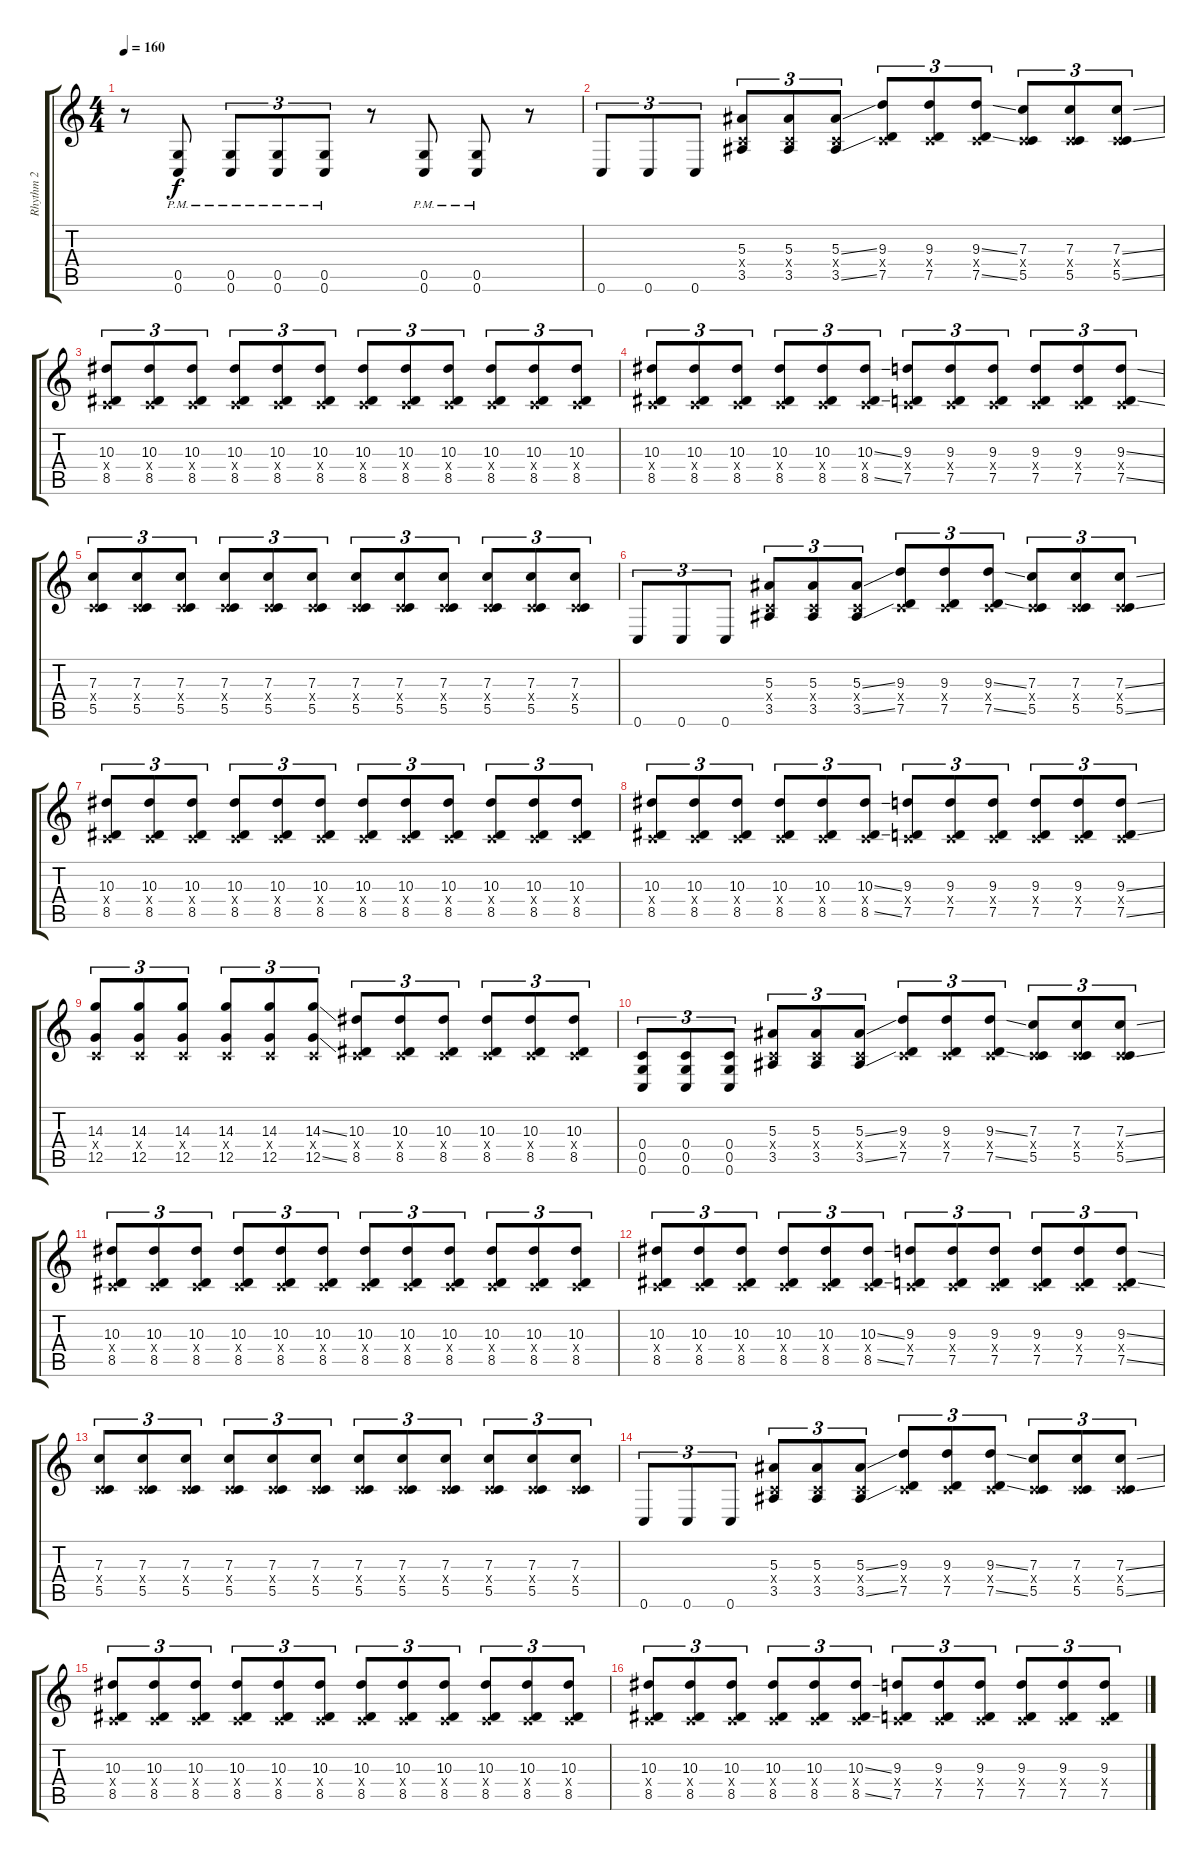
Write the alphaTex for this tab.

\track ("Rhythm 2" "Rhythm 2") {instrument distortionguitar}
\staff {score tabs}
\tuning (D4 A3 F3 C3 G2 C2) {hide}
\ts (4 4)
\tempo 160
\clef g2
\ks c
r.8{dy f} (0.5{pm} 0.6{pm}).8 (0.5{pm} 0.6{pm}).8{tu (3 2)} (0.5{pm} 0.6{pm}).8{tu (3 2)} (0.5{pm} 0.6{pm}).8{tu (3 2)} r.8 (0.5{pm} 0.6{pm}).8 (0.5{pm} 0.6{pm}).8 r.8 |
0.6.8{tu (3 2)} 0.6.8{tu (3 2)} 0.6.8{tu (3 2)} (5.3 0.4{x} 3.5).8{tu (3 2)} (5.3 0.4{x} 3.5).8{tu (3 2)} (5.3{ss} 0.4{x} 3.5{ss}).8{tu (3 2)} (9.3 0.4{x} 7.5).8{tu (3 2)} (9.3 0.4{x} 7.5).8{tu (3 2)} (9.3{ss} 0.4{x} 7.5{ss}).8{tu (3 2)} (7.3 0.4{x} 5.5).8{tu (3 2)} (7.3 0.4{x} 5.5).8{tu (3 2)} (7.3{ss} 0.4{x} 5.5{ss}).8{tu (3 2)} |
(10.3 0.4{x} 8.5).8{tu (3 2)} (10.3 0.4{x} 8.5).8{tu (3 2)} (10.3 0.4{x} 8.5).8{tu (3 2)} (10.3 0.4{x} 8.5).8{tu (3 2)} (10.3 0.4{x} 8.5).8{tu (3 2)} (10.3 0.4{x} 8.5).8{tu (3 2)} (10.3 0.4{x} 8.5).8{tu (3 2)} (10.3 0.4{x} 8.5).8{tu (3 2)} (10.3 0.4{x} 8.5).8{tu (3 2)} (10.3 0.4{x} 8.5).8{tu (3 2)} (10.3 0.4{x} 8.5).8{tu (3 2)} (10.3 0.4{x} 8.5).8{tu (3 2)} |
(10.3 0.4{x} 8.5).8{tu (3 2)} (10.3 0.4{x} 8.5).8{tu (3 2)} (10.3 0.4{x} 8.5).8{tu (3 2)} (10.3 0.4{x} 8.5).8{tu (3 2)} (10.3 0.4{x} 8.5).8{tu (3 2)} (10.3{ss} 0.4{x} 8.5{ss}).8{tu (3 2)} (9.3 0.4{x} 7.5).8{tu (3 2)} (9.3 0.4{x} 7.5).8{tu (3 2)} (9.3 0.4{x} 7.5).8{tu (3 2)} (9.3 0.4{x} 7.5).8{tu (3 2)} (9.3 0.4{x} 7.5).8{tu (3 2)} (9.3{ss} 0.4{x} 7.5{ss}).8{tu (3 2)} |
(7.3 0.4{x} 5.5).8{tu (3 2)} (7.3 0.4{x} 5.5).8{tu (3 2)} (7.3 0.4{x} 5.5).8{tu (3 2)} (7.3 0.4{x} 5.5).8{tu (3 2)} (7.3 0.4{x} 5.5).8{tu (3 2)} (7.3 0.4{x} 5.5).8{tu (3 2)} (7.3 0.4{x} 5.5).8{tu (3 2)} (7.3 0.4{x} 5.5).8{tu (3 2)} (7.3 0.4{x} 5.5).8{tu (3 2)} (7.3 0.4{x} 5.5).8{tu (3 2)} (7.3 0.4{x} 5.5).8{tu (3 2)} (7.3 0.4{x} 5.5).8{tu (3 2)} |
0.6.8{tu (3 2)} 0.6.8{tu (3 2)} 0.6.8{tu (3 2)} (5.3 0.4{x} 3.5).8{tu (3 2)} (5.3 0.4{x} 3.5).8{tu (3 2)} (5.3{ss} 0.4{x} 3.5{ss}).8{tu (3 2)} (9.3 0.4{x} 7.5).8{tu (3 2)} (9.3 0.4{x} 7.5).8{tu (3 2)} (9.3{ss} 0.4{x} 7.5{ss}).8{tu (3 2)} (7.3 0.4{x} 5.5).8{tu (3 2)} (7.3 0.4{x} 5.5).8{tu (3 2)} (7.3{ss} 0.4{x} 5.5{ss}).8{tu (3 2)} |
(10.3 0.4{x} 8.5).8{tu (3 2)} (10.3 0.4{x} 8.5).8{tu (3 2)} (10.3 0.4{x} 8.5).8{tu (3 2)} (10.3 0.4{x} 8.5).8{tu (3 2)} (10.3 0.4{x} 8.5).8{tu (3 2)} (10.3 0.4{x} 8.5).8{tu (3 2)} (10.3 0.4{x} 8.5).8{tu (3 2)} (10.3 0.4{x} 8.5).8{tu (3 2)} (10.3 0.4{x} 8.5).8{tu (3 2)} (10.3 0.4{x} 8.5).8{tu (3 2)} (10.3 0.4{x} 8.5).8{tu (3 2)} (10.3 0.4{x} 8.5).8{tu (3 2)} |
(10.3 0.4{x} 8.5).8{tu (3 2)} (10.3 0.4{x} 8.5).8{tu (3 2)} (10.3 0.4{x} 8.5).8{tu (3 2)} (10.3 0.4{x} 8.5).8{tu (3 2)} (10.3 0.4{x} 8.5).8{tu (3 2)} (10.3{ss} 0.4{x} 8.5{ss}).8{tu (3 2)} (9.3 0.4{x} 7.5).8{tu (3 2)} (9.3 0.4{x} 7.5).8{tu (3 2)} (9.3 0.4{x} 7.5).8{tu (3 2)} (9.3 0.4{x} 7.5).8{tu (3 2)} (9.3 0.4{x} 7.5).8{tu (3 2)} (9.3{ss} 0.4{x} 7.5{ss}).8{tu (3 2)} |
(14.3 0.4{x} 12.5).8{tu (3 2)} (14.3 0.4{x} 12.5).8{tu (3 2)} (14.3 0.4{x} 12.5).8{tu (3 2)} (14.3 0.4{x} 12.5).8{tu (3 2)} (14.3 0.4{x} 12.5).8{tu (3 2)} (14.3{ss} 0.4{x} 12.5{ss}).8{tu (3 2)} (10.3 0.4{x} 8.5).8{tu (3 2)} (10.3 0.4{x} 8.5).8{tu (3 2)} (10.3 0.4{x} 8.5).8{tu (3 2)} (10.3 0.4{x} 8.5).8{tu (3 2)} (10.3 0.4{x} 8.5).8{tu (3 2)} (10.3 0.4{x} 8.5).8{tu (3 2)} |
(0.4 0.5 0.6).8{tu (3 2)} (0.4 0.5 0.6).8{tu (3 2)} (0.4 0.5 0.6).8{tu (3 2)} (5.3 0.4{x} 3.5).8{tu (3 2)} (5.3 0.4{x} 3.5).8{tu (3 2)} (5.3{ss} 0.4{x} 3.5{ss}).8{tu (3 2)} (9.3 0.4{x} 7.5).8{tu (3 2)} (9.3 0.4{x} 7.5).8{tu (3 2)} (9.3{ss} 0.4{x} 7.5{ss}).8{tu (3 2)} (7.3 0.4{x} 5.5).8{tu (3 2)} (7.3 0.4{x} 5.5).8{tu (3 2)} (7.3{ss} 0.4{x} 5.5{ss}).8{tu (3 2)} |
(10.3 0.4{x} 8.5).8{tu (3 2)} (10.3 0.4{x} 8.5).8{tu (3 2)} (10.3 0.4{x} 8.5).8{tu (3 2)} (10.3 0.4{x} 8.5).8{tu (3 2)} (10.3 0.4{x} 8.5).8{tu (3 2)} (10.3 0.4{x} 8.5).8{tu (3 2)} (10.3 0.4{x} 8.5).8{tu (3 2)} (10.3 0.4{x} 8.5).8{tu (3 2)} (10.3 0.4{x} 8.5).8{tu (3 2)} (10.3 0.4{x} 8.5).8{tu (3 2)} (10.3 0.4{x} 8.5).8{tu (3 2)} (10.3 0.4{x} 8.5).8{tu (3 2)} |
(10.3 0.4{x} 8.5).8{tu (3 2)} (10.3 0.4{x} 8.5).8{tu (3 2)} (10.3 0.4{x} 8.5).8{tu (3 2)} (10.3 0.4{x} 8.5).8{tu (3 2)} (10.3 0.4{x} 8.5).8{tu (3 2)} (10.3{ss} 0.4{x} 8.5{ss}).8{tu (3 2)} (9.3 0.4{x} 7.5).8{tu (3 2)} (9.3 0.4{x} 7.5).8{tu (3 2)} (9.3 0.4{x} 7.5).8{tu (3 2)} (9.3 0.4{x} 7.5).8{tu (3 2)} (9.3 0.4{x} 7.5).8{tu (3 2)} (9.3{ss} 0.4{x} 7.5{ss}).8{tu (3 2)} |
(7.3 0.4{x} 5.5).8{tu (3 2)} (7.3 0.4{x} 5.5).8{tu (3 2)} (7.3 0.4{x} 5.5).8{tu (3 2)} (7.3 0.4{x} 5.5).8{tu (3 2)} (7.3 0.4{x} 5.5).8{tu (3 2)} (7.3 0.4{x} 5.5).8{tu (3 2)} (7.3 0.4{x} 5.5).8{tu (3 2)} (7.3 0.4{x} 5.5).8{tu (3 2)} (7.3 0.4{x} 5.5).8{tu (3 2)} (7.3 0.4{x} 5.5).8{tu (3 2)} (7.3 0.4{x} 5.5).8{tu (3 2)} (7.3 0.4{x} 5.5).8{tu (3 2)} |
0.6.8{tu (3 2)} 0.6.8{tu (3 2)} 0.6.8{tu (3 2)} (5.3 0.4{x} 3.5).8{tu (3 2)} (5.3 0.4{x} 3.5).8{tu (3 2)} (5.3{ss} 0.4{x} 3.5{ss}).8{tu (3 2)} (9.3 0.4{x} 7.5).8{tu (3 2)} (9.3 0.4{x} 7.5).8{tu (3 2)} (9.3{ss} 0.4{x} 7.5{ss}).8{tu (3 2)} (7.3 0.4{x} 5.5).8{tu (3 2)} (7.3 0.4{x} 5.5).8{tu (3 2)} (7.3{ss} 0.4{x} 5.5{ss}).8{tu (3 2)} |
(10.3 0.4{x} 8.5).8{tu (3 2)} (10.3 0.4{x} 8.5).8{tu (3 2)} (10.3 0.4{x} 8.5).8{tu (3 2)} (10.3 0.4{x} 8.5).8{tu (3 2)} (10.3 0.4{x} 8.5).8{tu (3 2)} (10.3 0.4{x} 8.5).8{tu (3 2)} (10.3 0.4{x} 8.5).8{tu (3 2)} (10.3 0.4{x} 8.5).8{tu (3 2)} (10.3 0.4{x} 8.5).8{tu (3 2)} (10.3 0.4{x} 8.5).8{tu (3 2)} (10.3 0.4{x} 8.5).8{tu (3 2)} (10.3 0.4{x} 8.5).8{tu (3 2)} |
(10.3 0.4{x} 8.5).8{tu (3 2)} (10.3 0.4{x} 8.5).8{tu (3 2)} (10.3 0.4{x} 8.5).8{tu (3 2)} (10.3 0.4{x} 8.5).8{tu (3 2)} (10.3 0.4{x} 8.5).8{tu (3 2)} (10.3{ss} 0.4{x} 8.5{ss}).8{tu (3 2)} (9.3 0.4{x} 7.5).8{tu (3 2)} (9.3 0.4{x} 7.5).8{tu (3 2)} (9.3 0.4{x} 7.5).8{tu (3 2)} (9.3 0.4{x} 7.5).8{tu (3 2)} (9.3 0.4{x} 7.5).8{tu (3 2)} (9.3{ss} 0.4{x} 7.5{ss}).8{tu (3 2)}
